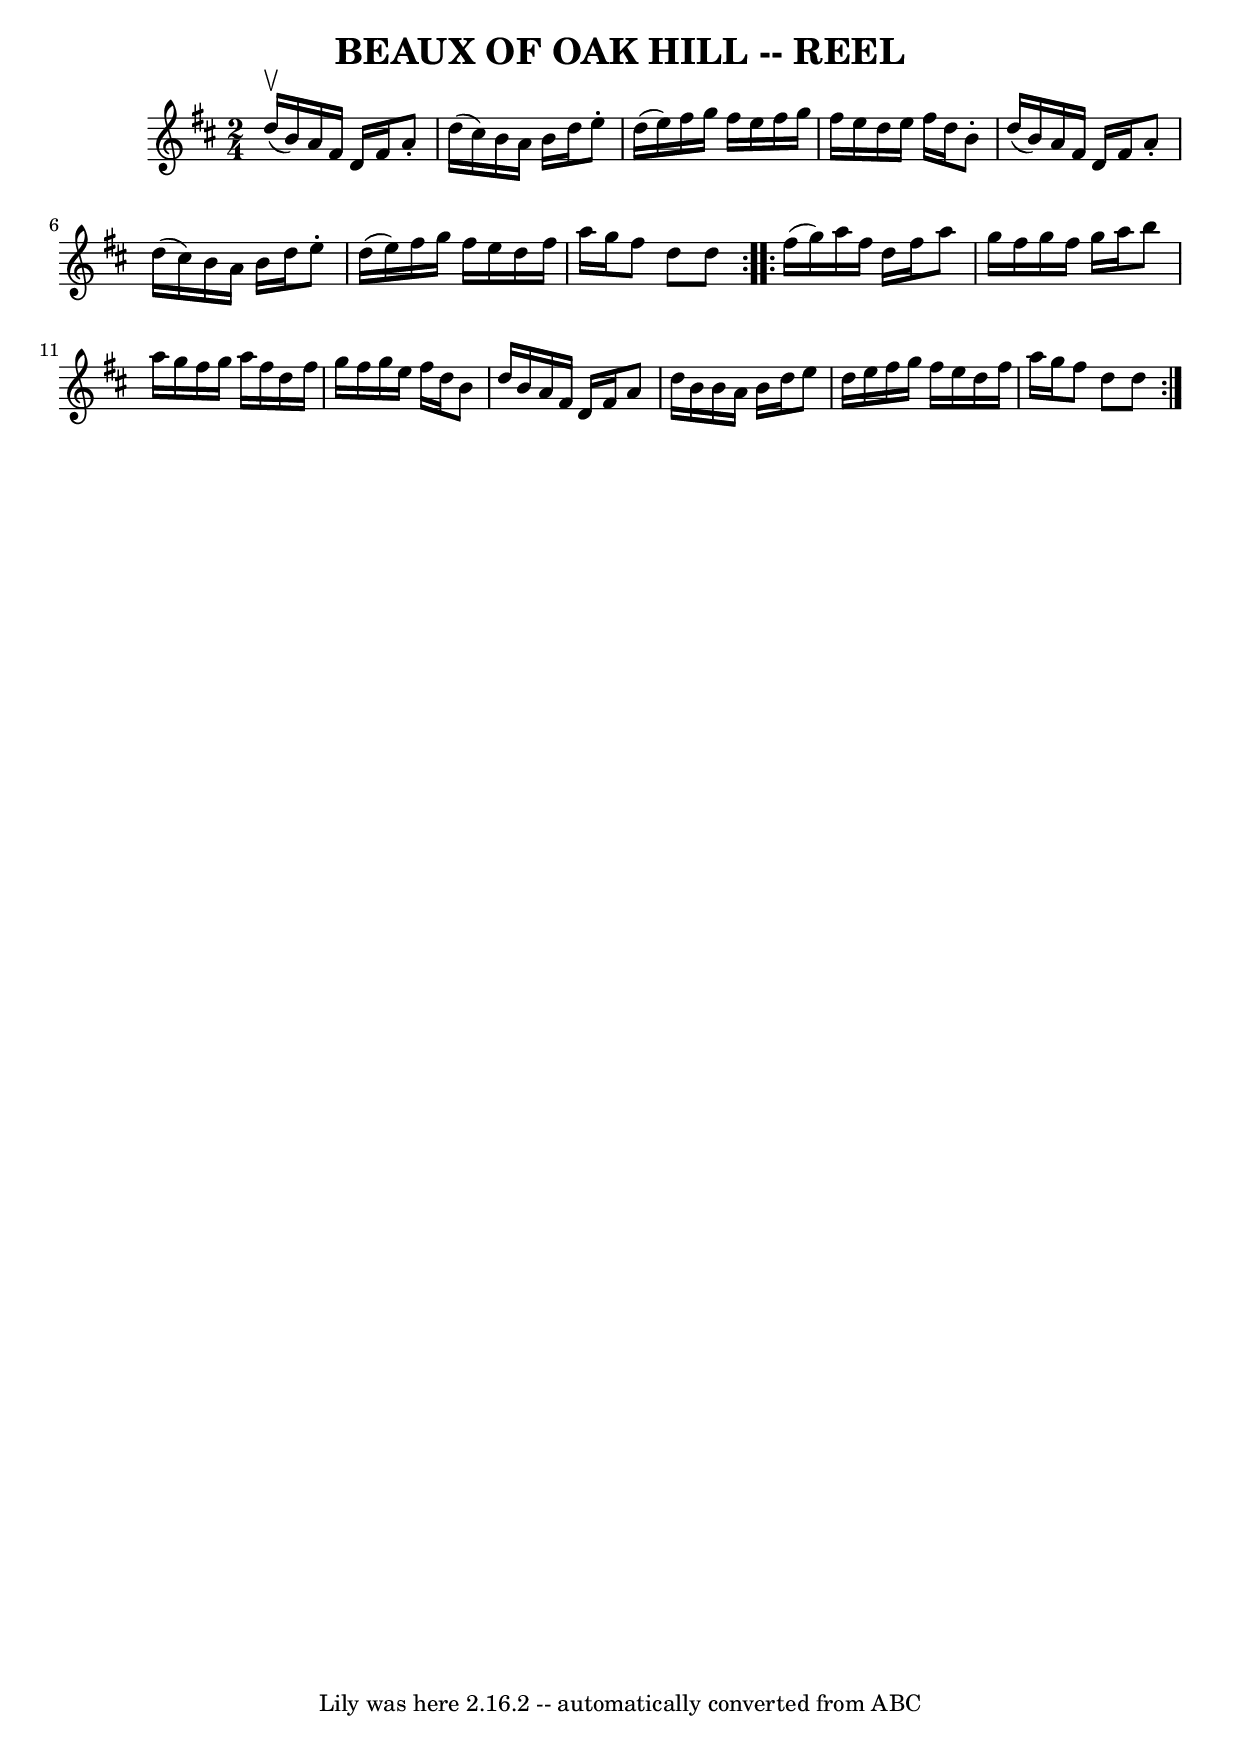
\version "2.16.2"
\include "Mammoth.ily"
\header {
  %% book = "Ryan's Mammoth Collection of Fiddle Tunes"
  crossRefNumber = "1"
  footnotes = "\\\\\\\\BEAUX OF OAK HILL. -- (First couple change sides) Down the outside-back-balance to sides and turn-down the centre-back-cast off-Ladies' chain."
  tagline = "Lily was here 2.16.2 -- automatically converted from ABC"
  title = "BEAUX OF OAK HILL -- REEL"

}
voicedefault =  {



  \repeat volta 2 {

    \time 2/4 
    \key d \major
    d''16 (^\upbow b'16)       |
    a'16    
    fis'16 d'16 fis'16 a'8-. d''16 (cis''16)   |
    b'16    
    a'16 b'16 d''16 e''8-. d''16 (e''16)   |
    fis''16    
    g''16 fis''16 e''16 fis''16 g''16 fis''16 e''16    |
    
    d''16 e''16 fis''16 d''16 b'8-. d''16 (b'16)   |
    
    |
    a'16 fis'16 d'16 fis'16 a'8-. d''16 (cis''16)  
    |
    b'16 a'16 b'16 d''16 e''8-. d''16 (e''16)   
    |
    fis''16 g''16 fis''16 e''16 d''16 fis''16 a''16    
    g''16    |
    fis''8 d''8 d''8    
  }     
  \repeat volta 2 {
    fis''16 
    (g''16)       |
    a''16 fis''16 d''16 fis''16 a''8    
    g''16 fis''16    |
    g''16 fis''16 g''16 a''16 b''8    
    a''16 g''16    |
    fis''16 g''16 a''16 fis''16 d''16    
    fis''16 g''16 fis''16    |
    g''16 e''16 fis''16 d''16    
    b'8 d''16 b'16    |
    |
    a'16 fis'16 d'16    
    fis'16 a'8 d''16 b'16    |
    b'16 a'16 b'16 d''16    
    e''8 d''16 e''16    |
    fis''16 g''16 fis''16 e''16    
    d''16 fis''16 a''16 g''16    |
    fis''8 d''8 d''8    
  }   

}

\score{
  <<

    \context Staff="default"
    {
      \voicedefault 
      
    }

  >>
  \layout {
    
  }
  \midi {
  }

}
